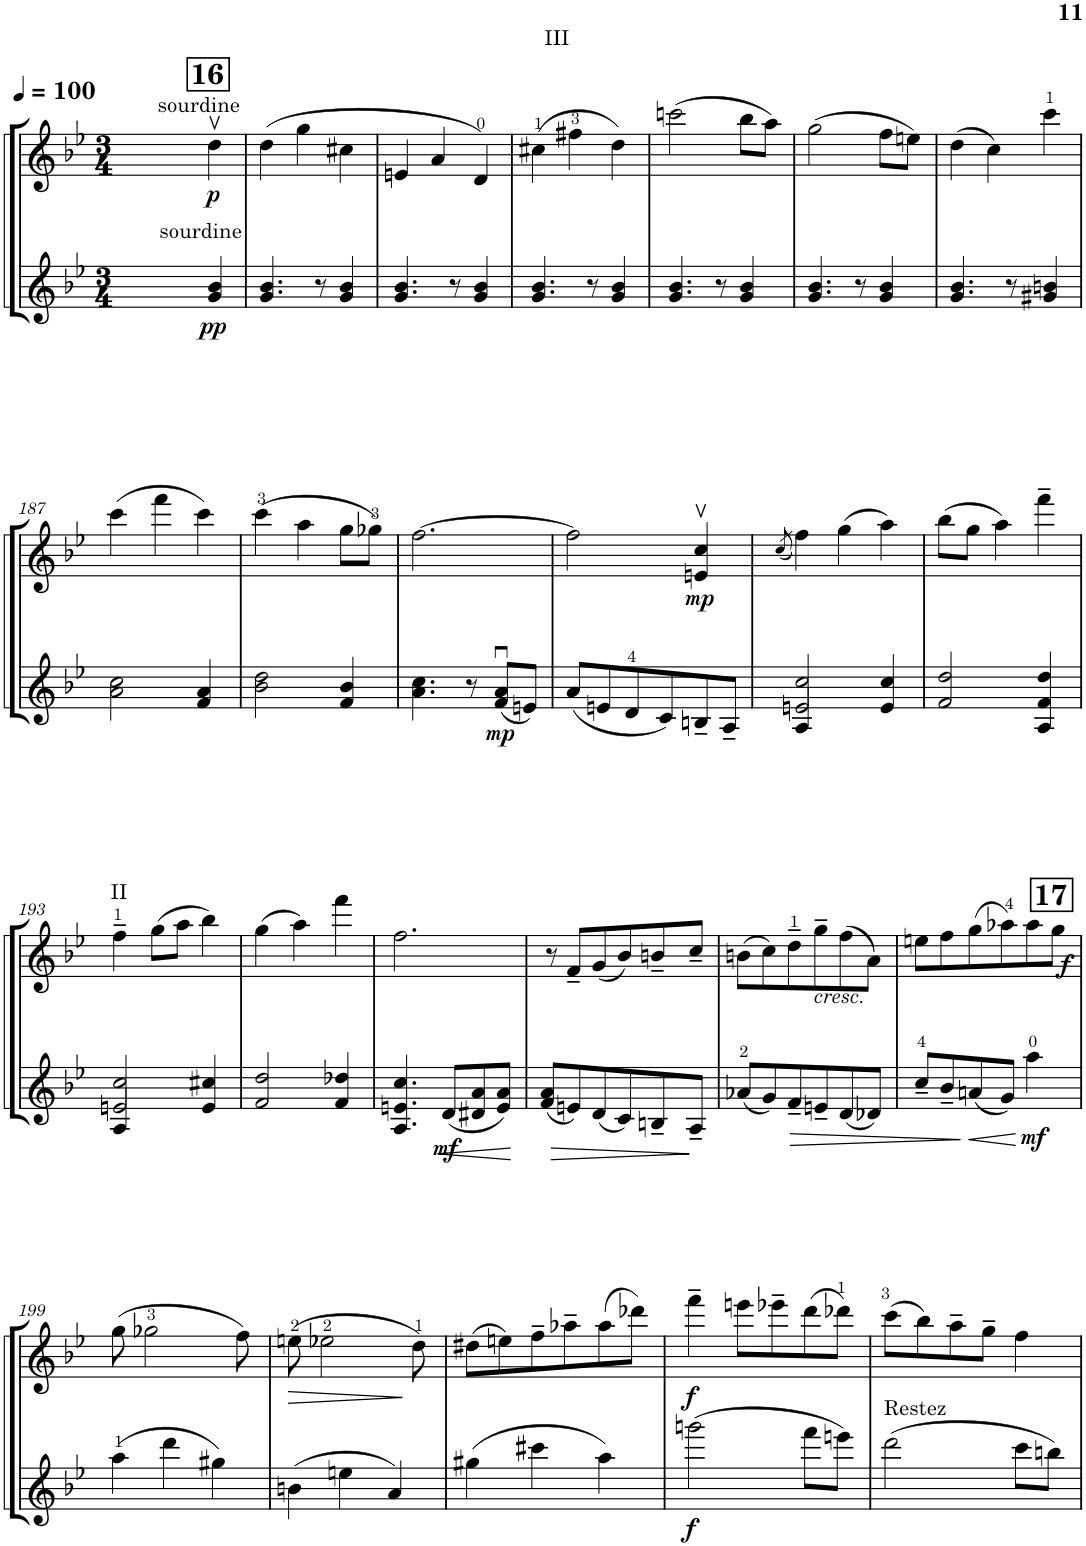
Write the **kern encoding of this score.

**kern	**dynam	**kern	**dynam
*part2	*part2	*part1	*part1
*staff2	*staff2	*staff1	*staff1
*I"Violon 2	*	*I"Violon 1	*
*I'Vln	*	*I'Vln	*
!!LO:PB:g=z
*clefG2	*	*clefG2	*
*k[b-e-]	*	*k[b-e-]	*
*M3/4	*	*M3/4	*
*MM100	*	*MM100	*
!!LO:REH:place=s1:a:B:cj:fs=14:t=16:qo=2
=180	=180	=180	=180
4ryy	.	2ryy	.
4ryy	.	.	.
!	!	!LO:TX:a:t=sourdine	!
!LO:TX:a:t=sourdine	!	!	!
!	!LO:DY:b	!	!LO:DY:b
4g/ 4b-/	pp	4ddv\	p
=181	=181	=181	=181
4.g/ 4.b-/	.	(4dd\	.
.	.	4gg\	.
8r	.	.	.
4g/ 4b-/	.	4cc#X\	.
=182	=182	=182	=182
!	!	!LO:TX:a:t=III	!
4.g/ 4.b-/	.	4en/	.
.	.	4a/	.
8r	.	.	.
4g/ 4b-/	.	4d/)	.
=183	=183	=183	=183
4.g/ 4.b-/	.	(4cc#X\	.
.	.	4ff#X\	.
8r	.	.	.
4g/ 4b-/	.	4dd\)	.
=184	=184	=184	=184
4.g/ 4.b-/	.	(2cccn\	.
8r	.	.	.
4g/ 4b-/	.	8bb-\L	.
.	.	8aa\J)	.
=185	=185	=185	=185
4.g/ 4.b-/	.	(2gg\	.
8r	.	.	.
4g/ 4b-/	.	8ff\L	.
.	.	8een\J)	.
=186	=186	=186	=186
4.g/ 4.b-/	.	(4dd\	.
.	.	4cc\)	.
8r	.	.	.
4g#X/ 4bn/	.	4ccc\	.
!!LO:LB:g=z
=187	=187	=187	=187
2a\ 2cc\	.	(4ccc\	.
.	.	4fff\	.
4f/ 4a/	.	4ccc\)	.
=188	=188	=188	=188
2b-\ 2dd\	.	(4ccc\	.
.	.	4aa\	.
4f/ 4b-/	.	8gg\L	.
.	.	8gg-X\J)	.
=189	=189	=189	=189
4.a\ 4.cc\	.	[2.ff\	.
8r	.	.	.
!	!LO:DY:b	!	!
(8f/u 8a/uL	mp	.	.
8en/J)	.	.	.
=190	=190	=190	=190
(8a/L	.	2ff\]	.
8en/	.	.	.
8d/	.	.	.
8c/)	.	.	.
!	!	!	!LO:DY:b
8Bn~/	.	4en/v 4cc/v	mp
8A~/J	.	.	.
=191	=191	=191	=191
.	.	(8qcc/	.
*^	*	*	*
2en/ 2cc/	4A/	.	4ff\)	.
.	4ryy	.	(4gg\	.
4e/ 4cc/	4ryy	.	4aa\)	.
=192	=192	=192	=192	=192
2f/ 2dd/	2ryy	.	(8bb-\L	.
.	.	.	8gg\J	.
.	.	.	4aa\)	.
4A/ 4f/ 4dd/	4ryy	.	4fff~\	.
!!LO:LB:g=z
=193	=193	=193	=193	=193
!	!	!	!LO:TX:a:t=II	!
2en/ 2cc/	4A/	.	4ff~\	.
.	4ryy	.	(8gg\L	.
.	.	.	8aa\J	.
4e/ 4cc#X/	4ryy	.	4bb-\)	.
=194	=194	=194	=194	=194
2f/ 2dd/	2ryy	.	(4gg\	.
.	.	.	4aa\)	.
4f/ 4dd-X/	4ryy	.	4fff\	.
*v	*v	*	*	*
=195	=195	=195	=195
4.A/ 4.en/ 4.cc/	.	2.ff\	.
!	!LO:DY:b	!	!
(8d/L	mf	.	.
!	!LO:HP:b	!	!
8d#X/ 8a/	<	.	.
8e/ 8a/J)	.	.	.
.	[	.	.
=196	=196	=196	=196
!	!LO:HP:b	!	!
(8f/ 8a/L	>	8r	.
8en/)	.	8f~/L	.
(8d/	.	(8g/	.
8c/)	.	8b-/)	.
8Bn~/	.	8bn~/	.
8A~/J	]	8cc~/J	.
=197	=197	=197	=197
(8a-X/L	.	(8bn\L	.
8g/)	.	8cc\)	.
!	!LO:HP:b	!	!
8f~/	>	8dd~\	.
!	!	!LO:TX:b:i:t=cresc.	!
8en~/	.	8gg~\	.
(8d/	.	(8ff\	.
8d-X/J)	.	8a\J)	.
!!LO:REH:place=s1:a:B:cj:fs=14:t=17:qo=2.5
=198	=198	=198	=198
8cc~/L	.	8een\L	.
8b-~/	.	8ff\	.
!	!LO:HP:n=1:b	!	!
(8an/	] <	(8gg\	.
8g/J)	.	8aa-X\)	.
!	!LO:DY:n=1:b	!	!
4aa\	[ mf	8aa-\	.
!	!	!	!LO:DY:b
.	.	8gg\J	f
!!LO:LB:g=z
=199	=199	=199	=199
(4aa\	.	(8gg\	.
.	.	2gg-X\	.
4ddd\	.	.	.
4gg#X\)	.	.	.
.	.	8ff\)	.
=200	=200	=200	=200
!	!	!	!LO:HP:b
(4bn\	.	(8een\	>
.	.	2ee-X\	.
4een\	.	.	.
4a/)	.	.	.
.	.	8dd\)	]
=201	=201	=201	=201
(4gg#X\	.	(8dd#X\L	.
.	.	8een\)	.
4ccc#X\	.	8ff~\	.
.	.	8aa-X~\	.
4aa\)	.	(8aa-\	.
.	.	8ddd-X\J)	.
=202	=202	=202	=202
!	!LO:DY:b	!	!LO:DY:b
(2gggn\	f	4fff~\	f
.	.	8eeen\L	.
.	.	8eee-X~\	.
8fff\L	.	(8ddd\	.
8eeen\J)	.	8ddd-X\J)	.
=203	=203	=203	=203
!LO:TX:a:t=Restez	!	!	!
(2ddd\	.	(8ccc\L	.
.	.	8bb-\)	.
.	.	8aa~\	.
.	.	8gg~\J	.
8ccc\L	.	4ff\	.
8bbn\J)	.	.	.
=	=	=	=
*-	*-	*-	*-
